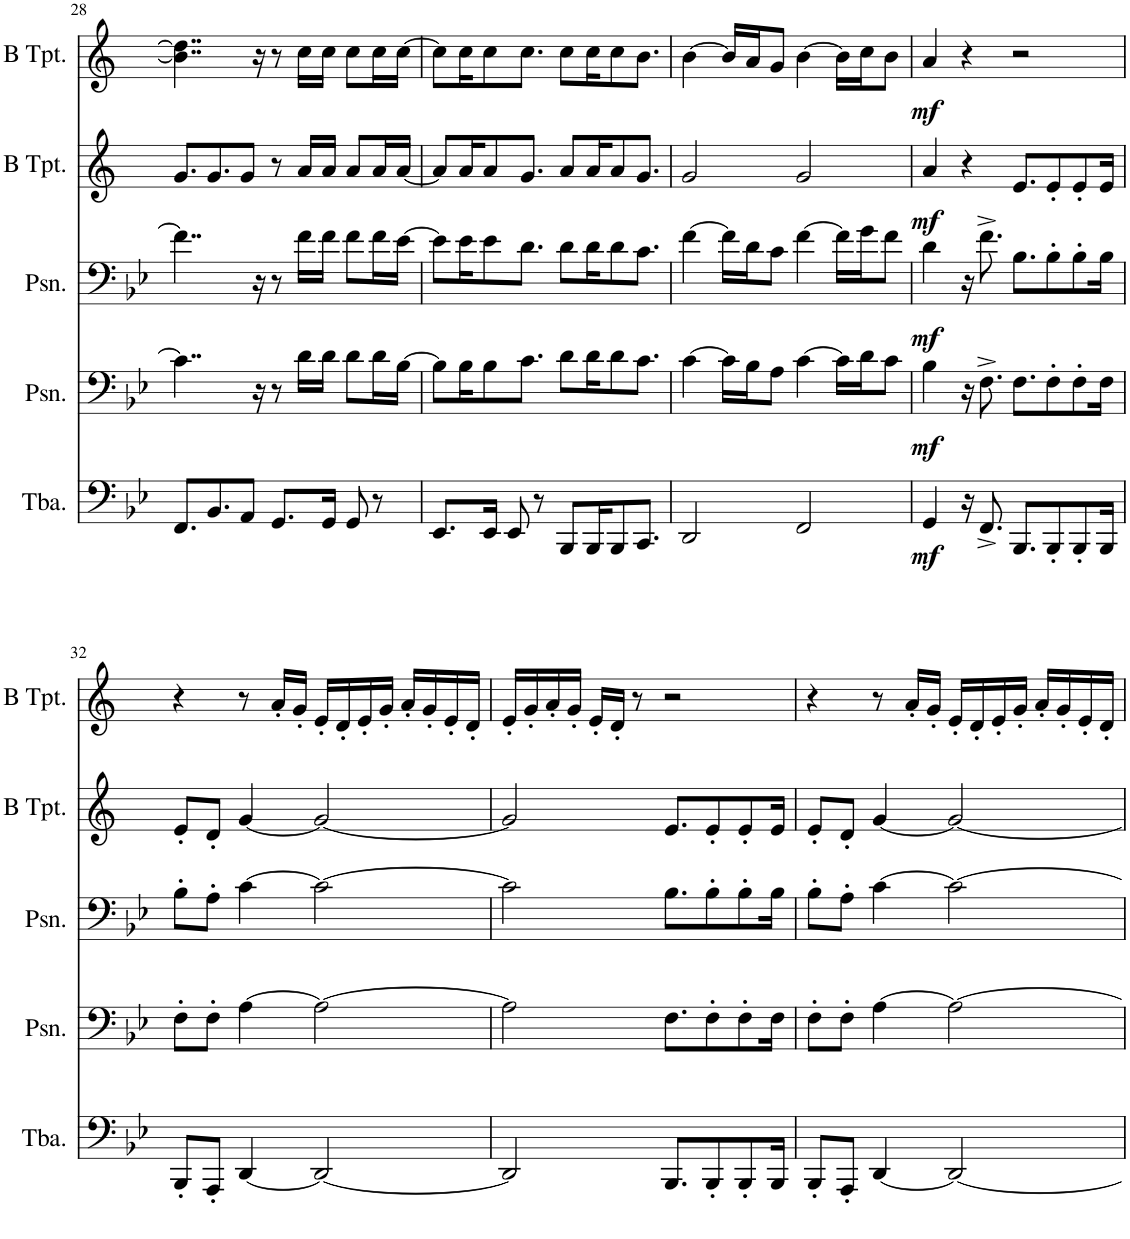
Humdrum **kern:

**kern	**dynam	**kern	**dynam	**kern	**dynam	**kern	**dynam	**kern	**dynam
*part5	*part5	*part4	*part4	*part3	*part3	*part2	*part2	*part1	*part1
*staff5	*staff5	*staff4	*staff4	*staff3	*staff3	*staff2	*staff2	*staff1	*staff1
*I"Tuba	*	*I"Posaune	*	*I"Posaune	*	*I"Trompete in B	*	*I"Trompete in B	*
*I'Tba.	*	*I'Psn.	*	*I'Psn.	*	*	*	*	*
!!LO:PB:g=z
*clefF4	*	*clefF4	*	*clefF4	*	*clefG2	*	*clefG2	*
*	*	*	*	*	*	*Trd1c2	*	*Trd1c2	*
*k[b-e-]	*	*k[b-e-]	*	*k[b-e-]	*	*k[]	*	*k[]	*
*M4/4	*	*M4/4	*	*M4/4	*	*M4/4	*	*M4/4	*
=28	=28	=28	=28	=28	=28	=28	=28	=28	=28
8.FF/L	.	4..c\]	.	4..f\]	.	8.g/L	.	4..b\] 4..dd\]	.
8.BB-/	.	.	.	.	.	8.g/	.	.	.
8AA/J	.	.	.	.	.	8g/J	.	.	.
.	.	16r	.	16r	.	.	.	16r	.
8.GG/L	.	8r	.	8r	.	8r	.	8r	.
.	.	16d\LL	.	16f\LL	.	16a/LL	.	16cc\LL	.
16GG/Jk	.	16d\JJ	.	16f\JJ	.	16a/JJ	.	16cc\JJ	.
8GG/	.	8d\L	.	8f\L	.	8a/L	.	8cc\L	.
8r	.	16d\L	.	16f\L	.	16a/L	.	16cc\L	.
.	.	[16B-\JJ	.	[16e-\JJ	.	[16a/JJ	.	[16cc\JJ	.
=29	=29	=29	=29	=29	=29	=29	=29	=29	=29
8.EE-/L	.	8B-\L]	.	8e-\L]	.	8a/L]	.	8cc\L]	.
.	.	16B-\K	.	16e-\K	.	16a/K	.	16cc\K	.
16EE-/Jk	.	8B-\	.	8e-\	.	8a/	.	8cc\	.
8EE-/	.	.	.	.	.	.	.	.	.
.	.	8.c\J	.	8.d\J	.	8.g/J	.	8.cc\J	.
8r	.	.	.	.	.	.	.	.	.
8BBB-/L	.	8d\L	.	8d\L	.	8a/L	.	8cc\L	.
16BBB-/K	.	16d\K	.	16d\K	.	16a/K	.	16cc\K	.
8BBB-/	.	8d\	.	8d\	.	8a/	.	8cc\	.
8.CC/J	.	8.c\J	.	8.c\J	.	8.g/J	.	8.b\J	.
=30	=30	=30	=30	=30	=30	=30	=30	=30	=30
2DD/	.	[4c\	.	[4f\	.	2g/	.	[4b\	.
.	.	16c\LL]	.	16f\LL]	.	.	.	16b/LL]	.
.	.	16B-\J	.	16d\J	.	.	.	16a/J	.
.	.	8A\J	.	8c\J	.	.	.	8g/J	.
2FF/	.	[4c\	.	[4f\	.	2g/	.	[4b\	.
.	.	16c\LL]	.	16f\LL]	.	.	.	16b\LL]	.
.	.	16d\J	.	16g\J	.	.	.	16cc\J	.
.	.	8c\J	.	8f\J	.	.	.	8b\J	.
=31	=31	=31	=31	=31	=31	=31	=31	=31	=31
!	!LO:DY:b	!	!LO:DY:b	!	!LO:DY:b	!	!LO:DY:b	!	!LO:DY:b
4GG/	mf	4B-\	mf	4d\	mf	4a/	mf	4a/	mf
16r	.	16r	.	16r	.	4r	.	4r	.
8.FF^/	.	8.F^\	.	8.f^\	.	.	.	.	.
8.BBB-/L	.	8.F\L	.	8.B-\L	.	8.e/L	.	2r	.
8BBB-'/	.	8F'\	.	8B-'\	.	8e'/	.	.	.
8BBB-'/	.	8F'\	.	8B-'\	.	8e'/	.	.	.
16BBB-/Jk	.	16F\Jk	.	16B-\Jk	.	16e/Jk	.	.	.
!!LO:LB:g=z
=32	=32	=32	=32	=32	=32	=32	=32	=32	=32
8BBB-'/L	.	8F'\L	.	8B-'\L	.	8e'/L	.	4r	.
8AAA'/J	.	8F'\J	.	8A'\J	.	8d'/J	.	.	.
[4DD/	.	[4A\	.	[4c\	.	[4g/	.	8r	.
.	.	.	.	.	.	.	.	16a'/LL	.
.	.	.	.	.	.	.	.	16g'/JJ	.
2DD/_	.	2A\_	.	2c\_	.	2g/_	.	16e'/LL	.
.	.	.	.	.	.	.	.	16d'/	.
.	.	.	.	.	.	.	.	16e'/	.
.	.	.	.	.	.	.	.	16g'/JJ	.
.	.	.	.	.	.	.	.	16a'/LL	.
.	.	.	.	.	.	.	.	16g'/	.
.	.	.	.	.	.	.	.	16e'/	.
.	.	.	.	.	.	.	.	16d'/JJ	.
=33	=33	=33	=33	=33	=33	=33	=33	=33	=33
2DD/]	.	2A\]	.	2c\]	.	2g/]	.	16e'/LL	.
.	.	.	.	.	.	.	.	16g'/	.
.	.	.	.	.	.	.	.	16a'/	.
.	.	.	.	.	.	.	.	16g'/JJ	.
.	.	.	.	.	.	.	.	16e'/LL	.
.	.	.	.	.	.	.	.	16d'/JJ	.
.	.	.	.	.	.	.	.	8r	.
8.BBB-/L	.	8.F\L	.	8.B-\L	.	8.e/L	.	2r	.
8BBB-'/	.	8F'\	.	8B-'\	.	8e'/	.	.	.
8BBB-'/	.	8F'\	.	8B-'\	.	8e'/	.	.	.
16BBB-/Jk	.	16F\Jk	.	16B-\Jk	.	16e/Jk	.	.	.
=34	=34	=34	=34	=34	=34	=34	=34	=34	=34
8BBB-'/L	.	8F'\L	.	8B-'\L	.	8e'/L	.	4r	.
8AAA'/J	.	8F'\J	.	8A'\J	.	8d'/J	.	.	.
[4DD/	.	[4A\	.	[4c\	.	[4g/	.	8r	.
.	.	.	.	.	.	.	.	16a'/LL	.
.	.	.	.	.	.	.	.	16g'/JJ	.
2DD/_	.	2A\_	.	2c\_	.	2g/_	.	16e'/LL	.
.	.	.	.	.	.	.	.	16d'/	.
.	.	.	.	.	.	.	.	16e'/	.
.	.	.	.	.	.	.	.	16g'/JJ	.
.	.	.	.	.	.	.	.	16a'/LL	.
.	.	.	.	.	.	.	.	16g'/	.
.	.	.	.	.	.	.	.	16e'/	.
.	.	.	.	.	.	.	.	16d'/JJ	.
=	=	=	=	=	=	=	=	=	=
*-	*-	*-	*-	*-	*-	*-	*-	*-	*-
